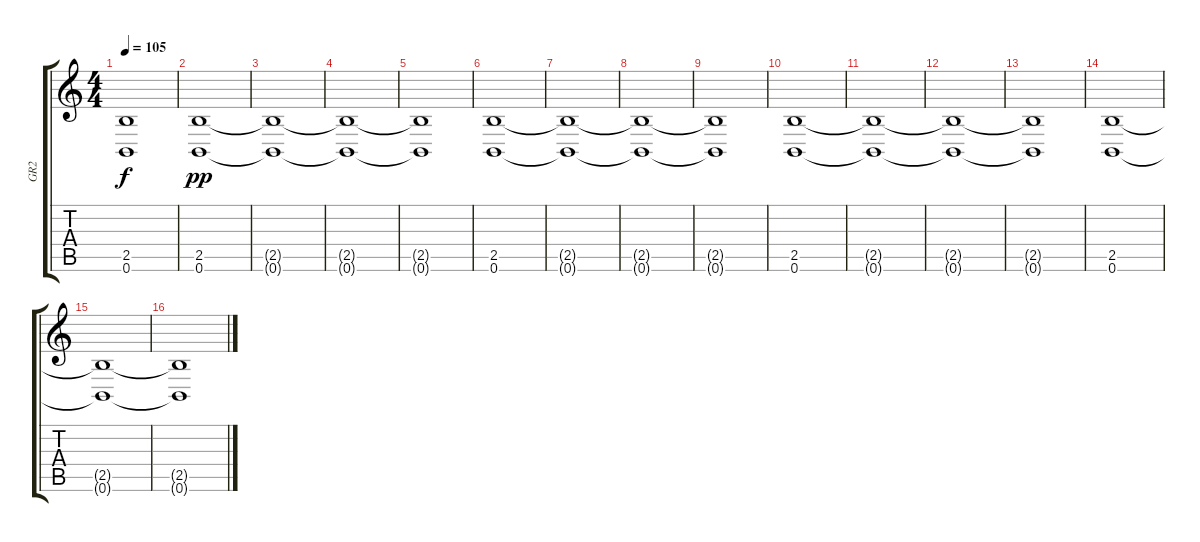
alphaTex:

\track ("GR2" "GR2") {instrument overdrivenguitar}
\staff {score tabs}
\tuning (E4 B3 G3 D3 A2 B1) {hide}
\ts (4 4)
\tempo 105
\clef g2
\ks c
(2.5{t} 0.6{t}).1{dy f} |
(2.5 0.6).1{dy pp} |
(2.5{t} 0.6{t}).1 |
(2.5{t} 0.6{t}).1 |
(2.5{t} 0.6{t}).1 |
(2.5 0.6).1 |
(2.5{t} 0.6{t}).1 |
(2.5{t} 0.6{t}).1 |
(2.5{t} 0.6{t}).1 |
(2.5 0.6).1 |
(2.5{t} 0.6{t}).1 |
(2.5{t} 0.6{t}).1 |
(2.5{t} 0.6{t}).1 |
(2.5 0.6).1 |
(2.5{t} 0.6{t}).1 |
(2.5{t} 0.6{t}).1
